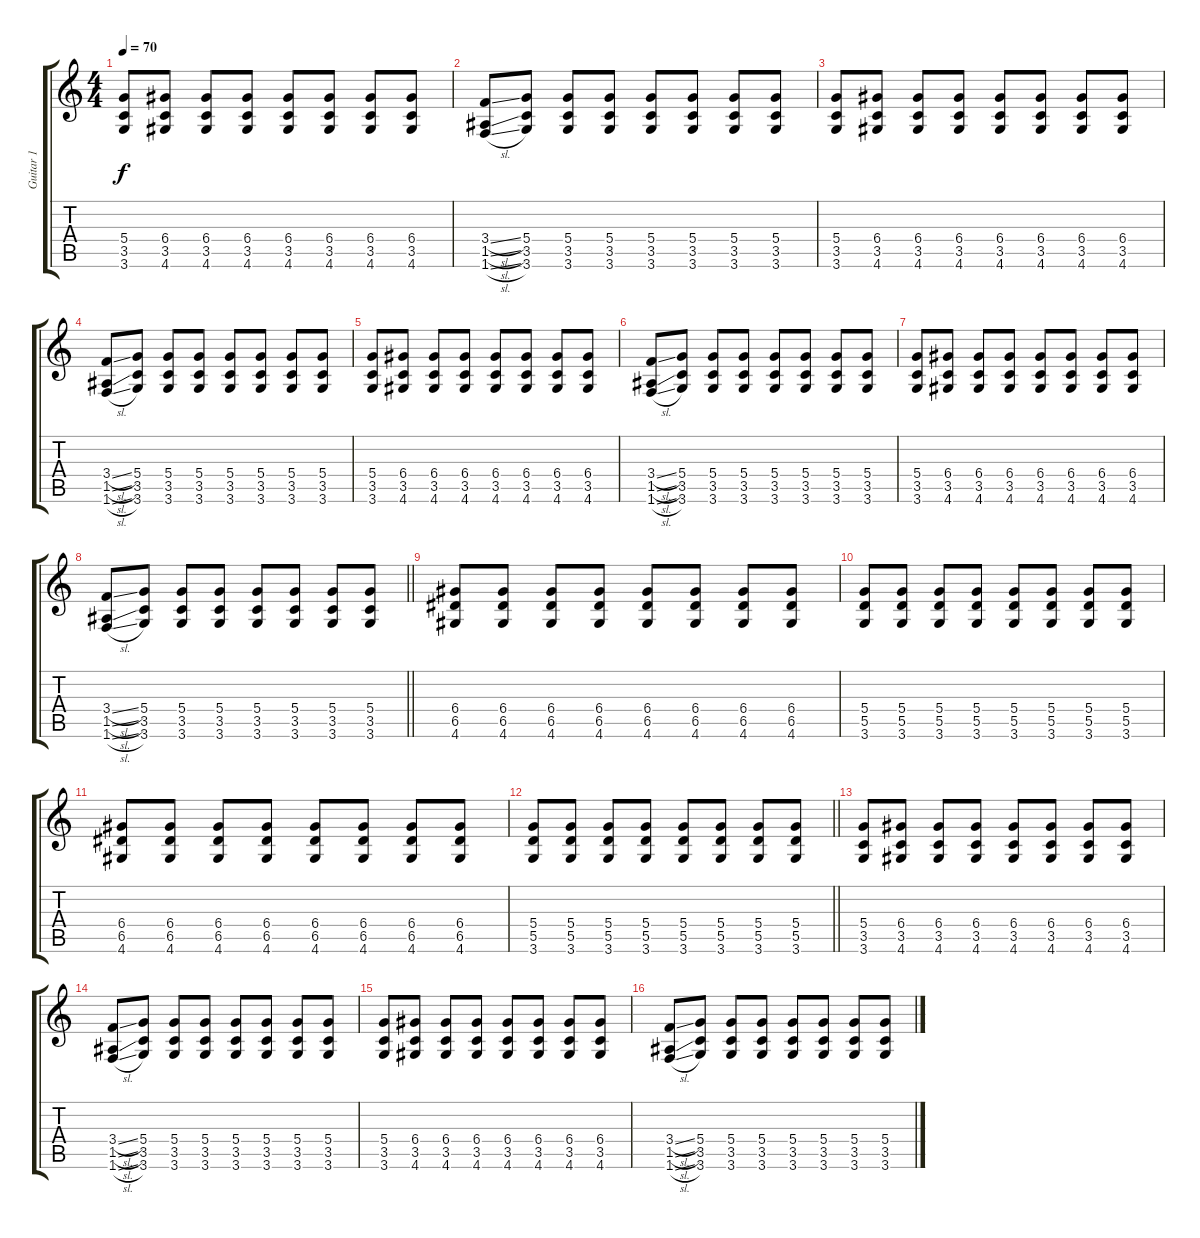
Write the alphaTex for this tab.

\track ("Guitar 1" "Guitar 1") {instrument overdrivenguitar}
\staff {score tabs}
\tuning (E4 B3 G3 D3 A2 E2) {hide}
\ts (4 4)
\tempo 70
\clef g2
\ks c
(5.4 3.5 3.6).8{dy f instrument overdrivenguitar} (6.4 3.5 4.6).8 (6.4 3.5 4.6).8 (6.4 3.5 4.6).8 (6.4 3.5 4.6).8 (6.4 3.5 4.6).8 (6.4 3.5 4.6).8 (6.4 3.5 4.6).8 |
(3.4{sl} 1.5{sl} 1.6{sl}).8 (5.4 3.5 3.6).8 (5.4 3.5 3.6).8 (5.4 3.5 3.6).8 (5.4 3.5 3.6).8 (5.4 3.5 3.6).8 (5.4 3.5 3.6).8 (5.4 3.5 3.6).8 |
(5.4 3.5 3.6).8 (6.4 3.5 4.6).8 (6.4 3.5 4.6).8 (6.4 3.5 4.6).8 (6.4 3.5 4.6).8 (6.4 3.5 4.6).8 (6.4 3.5 4.6).8 (6.4 3.5 4.6).8 |
(3.4{sl} 1.5{sl} 1.6{sl}).8 (5.4 3.5 3.6).8 (5.4 3.5 3.6).8 (5.4 3.5 3.6).8 (5.4 3.5 3.6).8 (5.4 3.5 3.6).8 (5.4 3.5 3.6).8 (5.4 3.5 3.6).8 |
(5.4 3.5 3.6).8 (6.4 3.5 4.6).8 (6.4 3.5 4.6).8 (6.4 3.5 4.6).8 (6.4 3.5 4.6).8 (6.4 3.5 4.6).8 (6.4 3.5 4.6).8 (6.4 3.5 4.6).8 |
(3.4{sl} 1.5{sl} 1.6{sl}).8 (5.4 3.5 3.6).8 (5.4 3.5 3.6).8 (5.4 3.5 3.6).8 (5.4 3.5 3.6).8 (5.4 3.5 3.6).8 (5.4 3.5 3.6).8 (5.4 3.5 3.6).8 |
(5.4 3.5 3.6).8 (6.4 3.5 4.6).8 (6.4 3.5 4.6).8 (6.4 3.5 4.6).8 (6.4 3.5 4.6).8 (6.4 3.5 4.6).8 (6.4 3.5 4.6).8 (6.4 3.5 4.6).8 |
\barLineRight lightlight
(3.4{sl} 1.5{sl} 1.6{sl}).8 (5.4 3.5 3.6).8 (5.4 3.5 3.6).8 (5.4 3.5 3.6).8 (5.4 3.5 3.6).8 (5.4 3.5 3.6).8 (5.4 3.5 3.6).8 (5.4 3.5 3.6).8 |
(6.4 6.5 4.6).8 (6.4 6.5 4.6).8 (6.4 6.5 4.6).8 (6.4 6.5 4.6).8 (6.4 6.5 4.6).8 (6.4 6.5 4.6).8 (6.4 6.5 4.6).8 (6.4 6.5 4.6).8 |
(5.4 5.5 3.6).8 (5.4 5.5 3.6).8 (5.4 5.5 3.6).8 (5.4 5.5 3.6).8 (5.4 5.5 3.6).8 (5.4 5.5 3.6).8 (5.4 5.5 3.6).8 (5.4 5.5 3.6).8 |
(6.4 6.5 4.6).8 (6.4 6.5 4.6).8 (6.4 6.5 4.6).8 (6.4 6.5 4.6).8 (6.4 6.5 4.6).8 (6.4 6.5 4.6).8 (6.4 6.5 4.6).8 (6.4 6.5 4.6).8 |
\barLineRight lightlight
(5.4 5.5 3.6).8 (5.4 5.5 3.6).8 (5.4 5.5 3.6).8 (5.4 5.5 3.6).8 (5.4 5.5 3.6).8 (5.4 5.5 3.6).8 (5.4 5.5 3.6).8 (5.4 5.5 3.6).8 |
(5.4 3.5 3.6).8 (6.4 3.5 4.6).8 (6.4 3.5 4.6).8 (6.4 3.5 4.6).8 (6.4 3.5 4.6).8 (6.4 3.5 4.6).8 (6.4 3.5 4.6).8 (6.4 3.5 4.6).8 |
(3.4{sl} 1.5{sl} 1.6{sl}).8 (5.4 3.5 3.6).8 (5.4 3.5 3.6).8 (5.4 3.5 3.6).8 (5.4 3.5 3.6).8 (5.4 3.5 3.6).8 (5.4 3.5 3.6).8 (5.4 3.5 3.6).8 |
(5.4 3.5 3.6).8 (6.4 3.5 4.6).8 (6.4 3.5 4.6).8 (6.4 3.5 4.6).8 (6.4 3.5 4.6).8 (6.4 3.5 4.6).8 (6.4 3.5 4.6).8 (6.4 3.5 4.6).8 |
(3.4{sl} 1.5{sl} 1.6{sl}).8 (5.4 3.5 3.6).8 (5.4 3.5 3.6).8 (5.4 3.5 3.6).8 (5.4 3.5 3.6).8 (5.4 3.5 3.6).8 (5.4 3.5 3.6).8 (5.4 3.5 3.6).8
